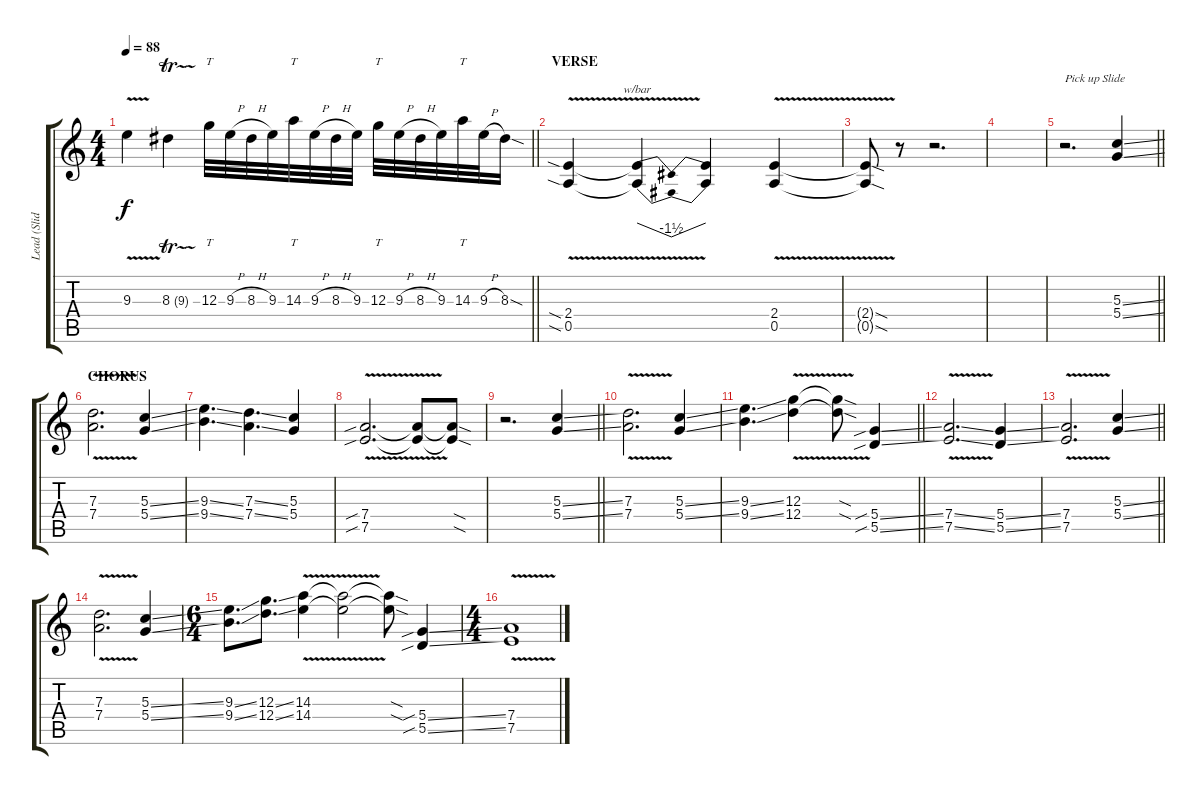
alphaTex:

\track ("Lead (Slide)" "Lead (Slid") {instrument overdrivenguitar}
\staff {score tabs}
\tuning (E4 B3 G3 D3 A2 E2) {hide}
\ts (4 4)
\tempo 88
\clef g2
\barLineRight lightlight
\ks c
9.3{v}.4{dy f} 8.3{tr (9 32)}.4 12.3.32{tt} 9.3{h}.32 8.3{h}.32 9.3.32 14.3.32{tt} 9.3{h}.32 8.3{h}.32 9.3.32 12.3.32{tt} 9.3{h}.32 8.3{h}.32 9.3.32 14.3.32{tt} 9.3{h}.32 8.3{sod}.16 |
\section ("" "VERSE")
(2.4{v sia} 0.5{v sia}).4 (2.4{t} 0.5{t}).4{tbe (dip default 0 0 30 -6 60 0)} (2.4{t} 0.5{t}).4 (2.4{v} 0.5).4 |
(2.4{sod t} 0.5{sod t}).8{volume 14} r.8 r.2{d} |
|
\barLineRight lightlight
r.2{d txt "Pick up Slide"} (5.3{ss} 5.4{ss}).4 |
\section ("" "CHORUS")
(7.3{v} 7.4{v}).2{d} (5.3{ss} 5.4{ss}).4 |
(9.3{ss} 9.4{ss}).4{d} (7.3{ss} 7.4{ss}).4{d} (5.3 5.4).4 |
(7.4{v sib} 7.5{v sib}).2{d} (7.4{t} 7.5{t}).8 (7.4{sod t} 7.5{sod t}).8 |
\barLineRight lightlight
r.2{d} (5.3{ss} 5.4{ss}).4 |
(7.3{v} 7.4{v}).2{d} (5.3{ss} 5.4{ss}).4 |
\barLineRight lightlight
(9.3{ss} 9.4{ss}).4{d} (12.3{v} 12.4{v}).4 (12.3{sod t} 12.4{sod t}).8 (5.4{sib ss} 5.5{sib ss}).4 |
(7.4{v ss} 7.5{v ss}).2{d} (5.4{ss} 5.5{ss}).4 |
\barLineRight lightlight
(7.4{v} 7.5{v}).2{d} (5.3{ss} 5.4{ss}).4 |
(7.3{v} 7.4{v}).2{d} (5.3{ss} 5.4{ss}).4 |
\ts (6 4)
(9.3{ss} 9.4{ss}).8{d} (12.3{ss} 12.4{ss}).8{d} (14.3{v} 14.4{v}).4 (14.3{t} 14.4{t}).2 (14.3{sod t} 14.4{sod t}).8 (5.4{sib ss} 5.5{sib ss}).4 |
\ts (4 4)
(7.4{v} 7.5{v}).1
